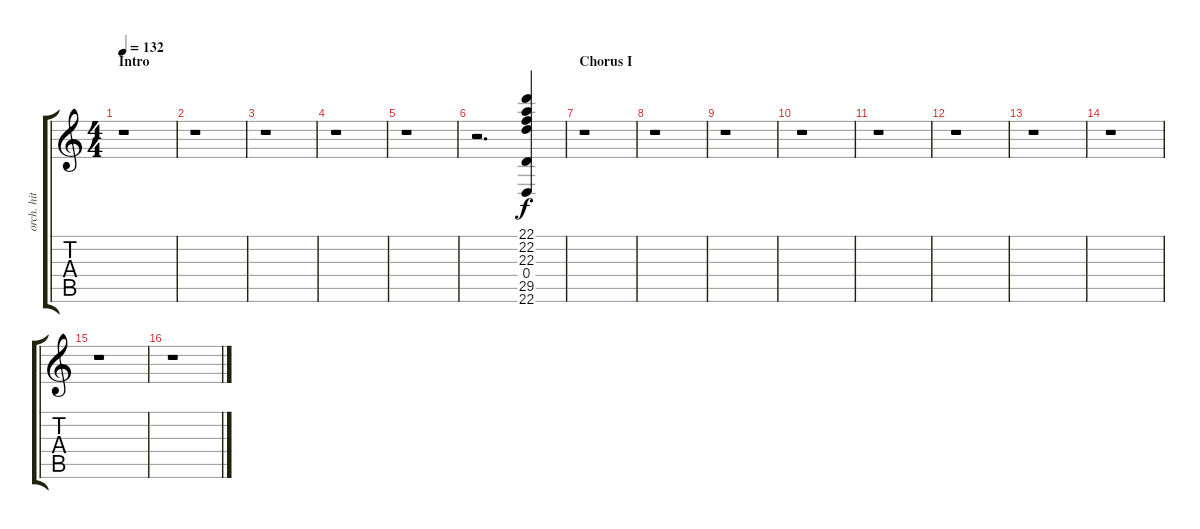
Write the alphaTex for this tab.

\track ("orch. hit" "orch. hit") {instrument orchestrahit}
\staff {score tabs}
\tuning (E4 B3 G3 D3 A2 E2) {hide}
\ts (4 4)
\section ("" "Intro")
\tempo 132
\clef g2
\ks c
r.1{dy f instrument orchestrahit} |
r.1 |
r.1 |
r.1 |
r.1 |
r.2{d} (22.1 22.2 22.3 0.4 29.5 22.6).4{volume 16 balance 8 instrument orchestrahit} |
\section ("" "Chorus I")
r.1 |
r.1 |
r.1 |
r.1 |
r.1 |
r.1 |
r.1 |
r.1 |
r.1 |
r.1
